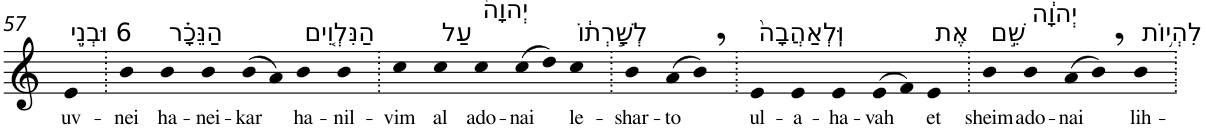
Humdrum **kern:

**kern	**text
*part1	*part1
*staff1	*staff1
*I"Piano	*
*I'Pno	*
!!LO:PB:g=z
*clefG2	*
*k[]	*
=57	=57
!LO:TX:a:t=6 וּבְנֵ֣י	!
!	!LO:LY:b
4e	uv-
=58.	=58.
!	!LO:LY:b
4b	-nei
!LO:TX:a:t=הַנֵּכָ֗ר	!
!	!LO:LY:b
4b	ha-
!	!LO:LY:b
4b	-nei-
!	!LO:LY:b
(8b	-kar
8a)	.
!LO:TX:a:t=הַנִּלְוִ֤ים	!
!	!LO:LY:b
4b	ha-
!	!LO:LY:b
4b	-nil-
=59.	=59.
!	!LO:LY:b
4cc	-vim
!LO:TX:a:t=עַל	!
!	!LO:LY:b
4cc	al
!LO:TX:a:t=יְהוָה֙	!
!	!LO:LY:b
4cc	ado-
!	!LO:LY:b
(8cc	-nai
8dd)	.
!LO:TX:a:t=לְשָׁ֣רְת֔וֹ	!
!	!LO:LY:b
4cc	le-
=60.	=60.
!	!LO:LY:b
4b	-shar-
!	!LO:LY:b
(8a	-to
8b,)	.
=61.	=61.
!LO:TX:a:t=וּֽלְאַהֲבָה֙	!
!	!LO:LY:b
4e	ul-
!	!LO:LY:b
4e	-a-
!	!LO:LY:b
4e	-ha-
!	!LO:LY:b
(>8e	-vah
8f)	.
!LO:TX:a:t=אֶת	!
!	!LO:LY:b
4e	et
=62.	=62.
!LO:TX:a:t=שֵׁ֣ם	!
!	!LO:LY:b
4b	sheim
!LO:TX:a:t=יְהוָ֔ה	!
!	!LO:LY:b
4b	ado-
!	!LO:LY:b
(8a	-nai
8b,)	.
!LO:TX:a:t=לִהְי֥וֹת	!
!	!LO:LY:b
4b	lih-
=.	=.
*-	*-
